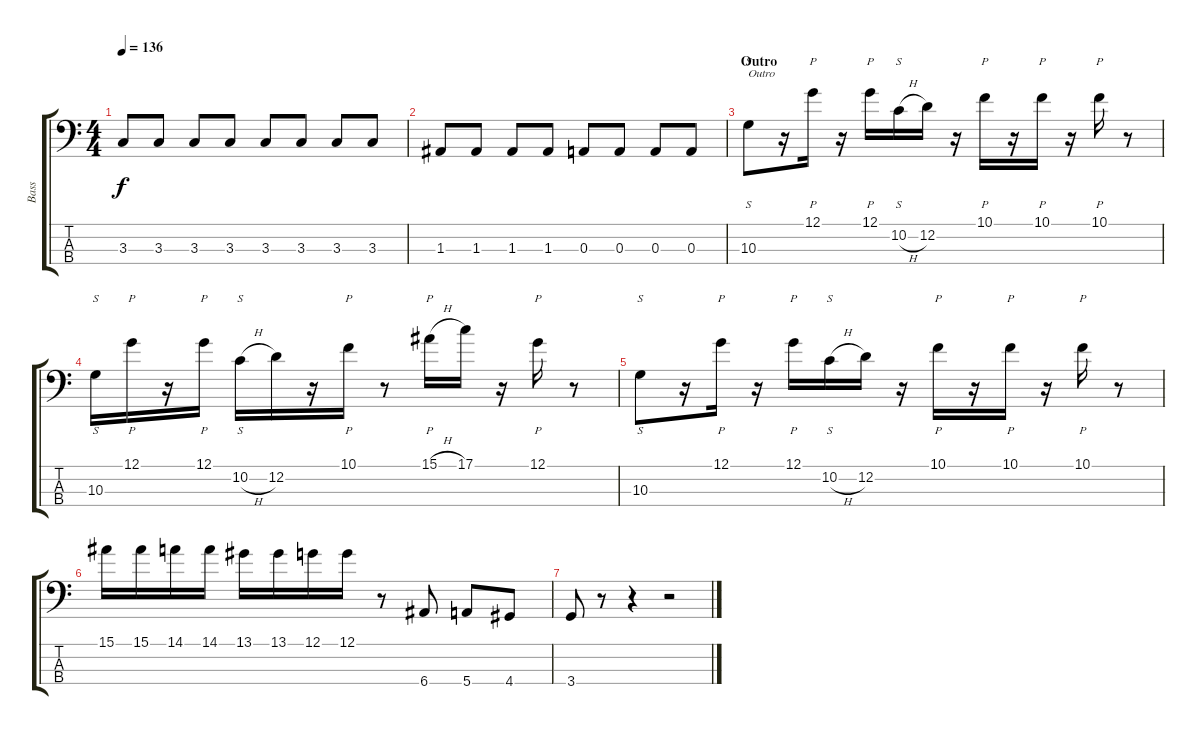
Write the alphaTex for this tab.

\track ("Bass" "Bass") {instrument electricbassfinger}
\staff {score tabs}
\tuning (G2 D2 A1 E1) {hide}
\ts (4 4)
\tempo 136
\clef f4
\ks c
3.3.8{dy f} 3.3.8 3.3.8 3.3.8 3.3.8 3.3.8 3.3.8 3.3.8 |
1.3.8 1.3.8 1.3.8 1.3.8 0.3.8 0.3.8 0.3.8 0.3.8 |
\section ("" "Outro")
10.3.8{s txt "Outro" instrument slapbass1} r.16 12.1.16{p} r.16 12.1.16{p} 10.2{h}.16{s} 12.2.16 r.16 10.1.16{p} r.16 10.1.16{p} r.16 10.1.16{p} r.8 |
10.3.16{s} 12.1.16{p} r.16 12.1.16{p} 10.2{h}.16{s} 12.2.16 r.16 10.1.16{p} r.8 15.1{h}.16{p} 17.1.16 r.16 12.1.16{p} r.8 |
10.3.8{s} r.16 12.1.16{p} r.16 12.1.16{p} 10.2{h}.16{s} 12.2.16 r.16 10.1.16{p} r.16 10.1.16{p} r.16 10.1.16{p} r.8 |
15.1.16{instrument electricbassfinger} 15.1.16 14.1.16 14.1.16 13.1.16 13.1.16 12.1.16 12.1.16 r.8 6.4.8 5.4.8 4.4.8 |
3.4.8 r.8 r.4 r.2
